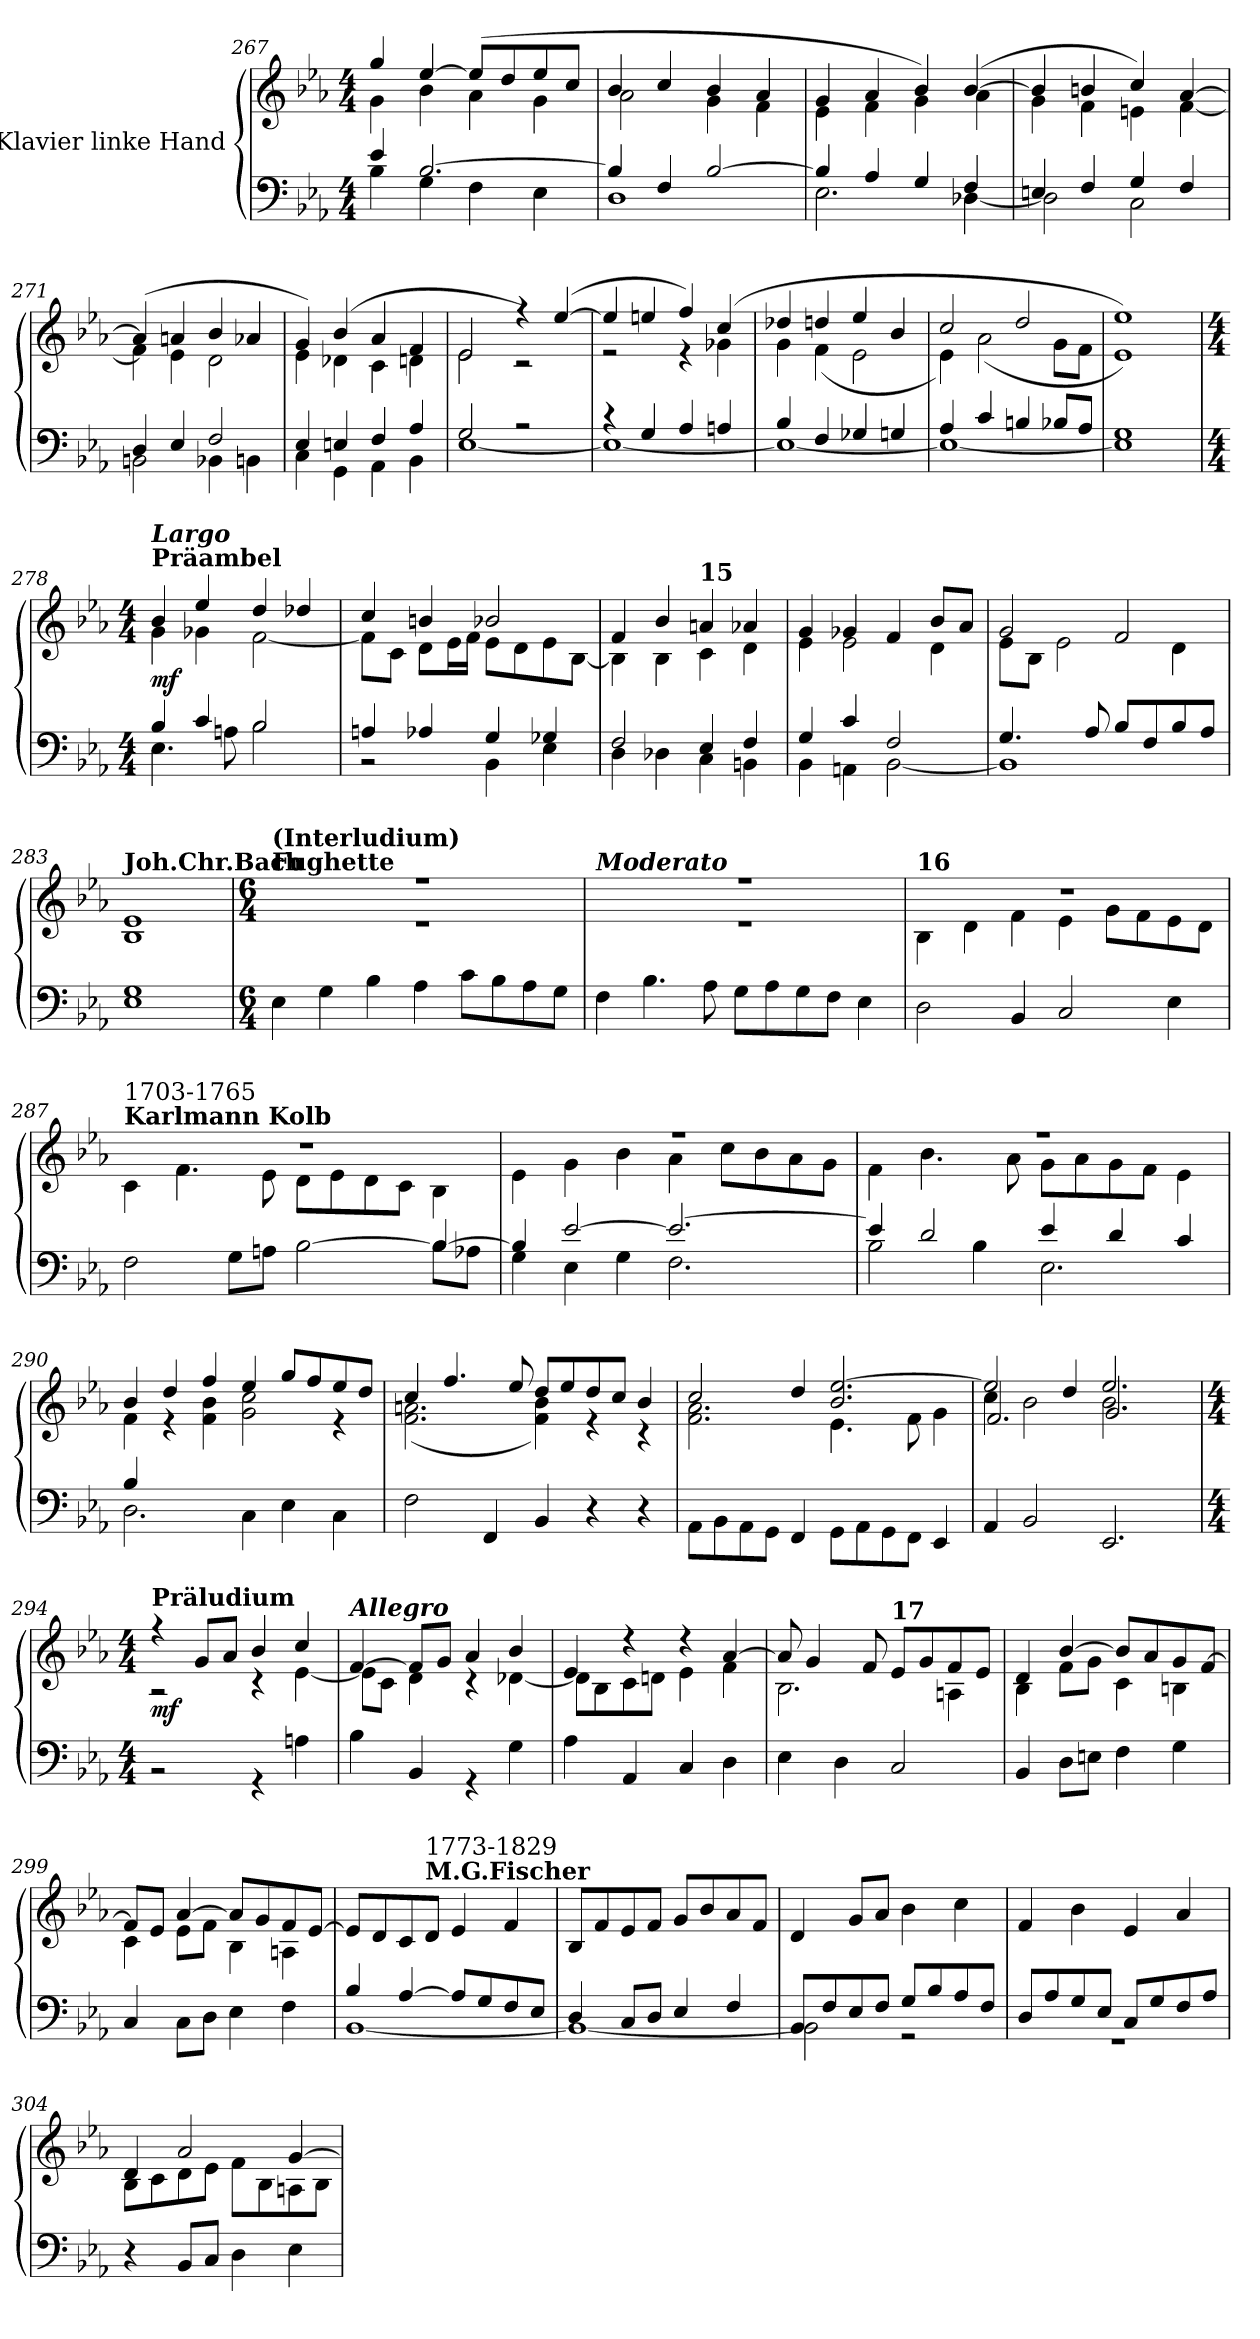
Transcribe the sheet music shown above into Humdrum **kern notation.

**kern	**kern	**dynam
*part1	*part1	*part1
*staff2	*staff1	*staff1/2
*I"Klavier linke Hand	*	*
*clefF4	*clefG2	*
*k[b-e-a-]	*k[b-e-a-]	*
*M4/4	*M4/4	*
=267	=267	=267
*^	*^	*
4e-/	4B-\	4gg/	4g\	.
[2.B-/	4G\	[4ee-/	4b-\	.
.	4F\	(8ee-/L]	4a-\	.
.	.	8dd/	.	.
.	4E-\	8ee-/	4g\	.
.	.	8cc/J	.	.
=268	=268	=268	=268	=268
4B-/]	1D	4b-/	2a-\	.
4F/	.	4cc/	.	.
[2B-/	.	4b-/	4g\	.
.	.	4a-/	4f\	.
!!LO:LB:g=z	!!
=269	=269	=269	=269	=269
4B-/]	2.E-\	4g/	4e-\	.
4A-/	.	4a-/	4f\	.
4G/	.	4b-/)	4g\	.
4F/	[4D-X\	([4b-/	4a-\	.
=270	=270	=270	=270	=270
4En/	2D-\]	4b-/]	4g\	.
4F/	.	4bn/	4f\	.
4G/	2C\	4cc/)	4en\	.
4F/	.	[4a-/	[4f\	.
!!LO:PB:g=z	!!
=271	=271	=271	=271	=271
4D/	2BBn\	(4a-/]	4f\]	.
4E-/	.	4an/	4e-\	.
2F/	4BB-X\	4b-/	2d\	.
.	4BBn\	4a-X/	.	.
=272	=272	=272	=272	=272
4E-/	4C\	4g/)	4e-\	.
4En/	4GG\	(4b-/	4d-X\	.
4F/	4AA-\	4a-/	4c\	.
4A-/	4BB-\	4f/	4dn\	.
=273	=273	=273	=273	=273
2G/	[1E-	2e-/	2e-\	.
2r	.	4r)	2r	.
.	.	([4ee-/	.	.
=274	=274	=274	=274	=274
4r	1E-_	4ee-/]	2r	.
4G/	.	4een/	.	.
4A-/	.	4ff/)	4r	.
4An/	.	(4cc/	4g-X\	.
=275	=275	=275	=275	=275
4B-/	1E-_	4dd-X/	4g\	.
4F/	.	4ddn/	(4f\	.
4G-X/	.	4ee-/	2e-\	.
4Gn/	.	4b-/	.	.
=276	=276	=276	=276	=276
4A-/	1E-_	2cc/	4e-\)	.
4c/	.	.	(2a-\	.
4Bn/	.	2dd/	.	.
8B-X/L	.	.	8g\L	.
8A-/J	.	.	8f\J	.
!!LO:LB:g=z	!!
=277	=277	=277	=277	=277
1G	1E->]	1ee->)	1e-)	.
!!LO:LB:g=z	!!
=278	=278	=278	=278	=278
*M4/4	*	*M4/4	*	*
!	!	!LO:TX:a:B:t=Präambel	!	!
!	!	!LO:TX:a:Bi:t=Largo	!	!
!	!	!	!	!LO:DY:b
4B-/	4.E-\	4b-/	4g\	mf
4c/	.	4ee-/	4g-X\	.
.	8An\	.	.	.
2B-/	2B-\	4dd/	[2f\	.
.	.	4dd-X/	.	.
=279	=279	=279	=279	=279
4An/	2r	4cc/	8f\L]	.
.	.	.	8c\J	.
4A-X/	.	4bn/	8d\L	.
.	.	.	16e-\L	.
.	.	.	16f\JJ	.
4G/	4BB-\	2b-X/	8e-\L	.
.	.	.	8d\	.
4G-X/	4E-\	.	8e-\	.
.	.	.	[8B-\J	.
=280	=280	=280	=280	=280
2F/	4D\	4f/	4B-\]	.
.	4D-X\	4b-/	4B-\	.
!	!	!LO:TX:a:B:t=15	!	!
4E-/	4C\	4an/	4c\	.
4F/	4BBn\	4a-X/	4d\	.
=281	=281	=281	=281	=281
4G/	4BB-\	4g/	4e-\	.
4c/	4AAn\	4g-X/	2e-\	.
2F/	[2BB-\	4f/	.	.
.	.	8b-/L	4d\	.
.	.	8a-/J	.	.
!!LO:LB:g=z	!!
=282	=282	=282	=282	=282
4.G/	1BB-]	2g/	8e-\L	.
.	.	.	8B-\J	.
.	.	.	2e-\	.
8A-/	.	.	.	.
8B-/L	.	2f/	.	.
8F/	.	.	.	.
8B-/	.	.	4d\	.
8A-/J	.	.	.	.
=283	=283	=283	=283	=283
!	!	!LO:TX:a:B:t=Joh.Chr.Bach	!	!
1G	1E-	1e-	1B-	.
!!LO:LB:g=z	!!
=284	=284	=284	=284	=284
*M6/4	*	*M6/4	*	*
!	!	!LO:TX:a:B:t=Fughette	!	!
!	!	!LO:TX:a:B:t=(Interludium)	!	!
1.ryy	4E-\	1.r	1.r	.
.	4G\	.	.	.
.	4B-\	.	.	.
.	4A-\	.	.	.
.	8c\L	.	.	.
.	8B-\	.	.	.
.	8A-\	.	.	.
.	8G\J	.	.	.
=285	=285	=285	=285	=285
!	!	!LO:TX:a:Bi:t=Moderato	!	!
1.ryy	4F\	1.r	1.r	.
.	4.B-\	.	.	.
.	8A-\	.	.	.
.	8G\L	.	.	.
.	8A-\	.	.	.
.	8G\	.	.	.
.	8F\J	.	.	.
.	4E-\	.	.	.
=286	=286	=286	=286	=286
!	!	!LO:TX:a:B:t=16	!	!
1.ryy	2D\	1.r	4B-\	.
.	.	.	4d\	.
.	4BB-/	.	4f\	.
.	2C/	.	4e-\	.
.	.	.	8g\L	.
.	.	.	8f\	.
.	4E-\	.	8e-\	.
.	.	.	8d\J	.
!!LO:LB:g=z	!!
=287	=287	=287	=287	=287
!	!	!LO:TX:a:B:t=Karlmann Kolb	!	!
!	!	!LO:TX:a:t=1703-1765	!	!
2ryy	2F\	1.r	4c\	.
.	.	.	4.f\	.
2ryy	8G\L	.	.	.
.	8An\J	.	8e-\	.
.	[2B-\	.	8d\L	.
.	.	.	8e-\	.
4ryy	.	.	8d\	.
.	.	.	8c\J	.
[4B-/	8B-\L]	.	4B-\	.
.	8A-X\J	.	.	.
=288	=288	=288	=288	=288
4B-/]	4G\	1.r	4e-\	.
[2e-/	4E-\	.	4g\	.
.	4G\	.	4b-\	.
2.e-/_	2.F\	.	4a-\	.
.	.	.	8cc\L	.
.	.	.	8b-\	.
.	.	.	8a-\	.
.	.	.	8g\J	.
!!LO:PB:g=z	!!
=289	=289	=289	=289	=289
4e-/]	2B-\	1.r	4f\	.
2d/	.	.	4.b-\	.
.	4B-\	.	.	.
.	.	.	8a-\	.
4e-/	2.E-\	.	8g\L	.
.	.	.	8a-\	.
4d/	.	.	8g\	.
.	.	.	8f\J	.
4c/	.	.	4e-\	.
=290	=290	=290	=290	=290
4B-/	2.D\	4b-/	4f\	.
2ryy	.	4dd/	4r	.
.	.	4ff/	4f\ 4b-\	.
2ryy	4C\	4ee-/	2g\ 2cc\	.
.	4E-\	8gg/L	.	.
.	.	8ff/	.	.
4ryy	4C\	8ee-/	4r	.
.	.	8dd/J	.	.
=291	=291	=291	=291	=291
2ryy	2F\	4cc/	(2.f\ 2.an\	.
.	.	4.ff/	.	.
2ryy	4FF/	.	.	.
.	.	8ee-/	.	.
.	4BB-/	8dd/L	4f\ 4b-\)	.
.	.	8ee-/	.	.
2ryy	4r	8dd/	4r	.
.	.	8cc/J	.	.
.	4r	4b-/	4r	.
!!LO:LB:g=z	!!
=292	=292	=292	=292	=292
2ryy	8AA-\L	2cc/	2.f\ 2.a-\	.
.	8BB-\	.	.	.
.	8AA-\	.	.	.
.	8GG\J	.	.	.
2ryy	4FF/	4dd/	.	.
.	8GG\L	2.b-/ [2.ee-/	4.e-\	.
.	8AA-\	.	.	.
2ryy	8GG\	.	.	.
.	8FF\J	.	8f\	.
.	4EE-/	.	4g\	.
=293	=293	=293	=293	=293
*	*	*	*^	*
2ryy	4AA-/	2ee-/]	4cc\	2.f/	.
.	2BB-/	.	2b-\	.	.
2ryy	.	4dd/	.	.	.
.	2.EE->/	2.ee->/	2.b-\	2.g/	.
2ryy	.	.	.	.	.
*	*	*v	*v	*v	*
!!LO:LB:g=z
=294	=294	=294	=294
*M4/4	*	*M4/4	*
*	*	*^	*
!	!	!LO:TX:a:B:t=Präludium	!	!
!	!	!	!	!LO:DY:b
1ryy	2r	4r	2r	mf
.	.	8g/L	.	.
.	.	8a-/J	.	.
.	4r	4b-/	4r	.
.	4An\	4cc/	[4e-\	.
=295	=295	=295	=295	=295
!	!	!LO:TX:a:Bi:t=Allegro	!	!
1ryy	4B-\	[4f/	8e-\L]	.
.	.	.	8c\J	.
.	4BB-/	8f/L]	4d\	.
.	.	8g/J	.	.
.	4r	4a-/	4r	.
.	4G\	4b-/	[4d-X\	.
=296	=296	=296	=296	=296
1ryy	4A-\	4e-/	8d-\L]	.
.	.	.	8B-\	.
.	4AA-/	4r	8c\	.
.	.	.	8dn\J	.
.	4C/	4r	4e-\	.
.	4D\	[4a-/	4f\	.
=297	=297	=297	=297	=297
1ryy	4E-\	8a-/]	2.B-\	.
.	.	4g/	.	.
.	4D\	.	.	.
.	.	8f/	.	.
!	!	!LO:TX:a:B:t=17	!	!
.	2C/	8e-/L	.	.
.	.	8g/	.	.
.	.	8f/	4An\	.
.	.	8e-/J	.	.
!!LO:LB:g=z	!!
=298	=298	=298	=298	=298
1ryy	4BB-/	4d/	4B-\	.
.	8D\L	[4b-/	8f\L	.
.	8En\J	.	8g\J	.
.	4F\	8b-/L]	4c\	.
.	.	8a-/	.	.
.	4G\	8g/	4Bn\	.
.	.	[8f/J	.	.
=299	=299	=299	=299	=299
1ryy	4C/	8f/L]	4c\	.
.	.	8e-/J	.	.
.	8C\L	[4a-/	8e-\L	.
.	8D\J	.	8f\J	.
.	4E-\	8a-/L]	4B-\	.
.	.	8g/	.	.
.	4F\	8f/	4An\	.
.	.	[8e-/J	.	.
*	*	*v	*v	*
=300	=300	=300	=300
4B-/	[1BB-	8e-/L]	.
.	.	8d/	.
[4A-/	.	8c/	.
!	!	!LO:TX:a:B:t=M.G.Fischer	!
!	!	!LO:TX:a:t=1773-1829	!
.	.	8d/J	.
8A-/L]	.	4e-/	.
8G/	.	.	.
8F/	.	4f/	.
8E-/J	.	.	.
!!LO:LB:g=z
=301	=301	=301	=301
4D/	1BB-_	8B-/L	.
.	.	8f/	.
8C/L	.	8e-/	.
8D/J	.	8f/J	.
4E-/	.	8g/L	.
.	.	8b-/	.
4F/	.	8a-/	.
.	.	8f/J	.
=302	=302	=302	=302
8BB-/L	2BB-\]	4d/	.
8F/	.	.	.
8E-/	.	8g/L	.
8F/J	.	8a-/J	.
8G/L	2r	4b-\	.
8B-/	.	.	.
8A-/	.	4cc\	.
8F/J	.	.	.
=303	=303	=303	=303
8D/L	1r	4f/	.
8A-/	.	.	.
8G/	.	4b-\	.
8E-/J	.	.	.
8C/L	.	4e-/	.
8G/	.	.	.
8F/	.	4a-/	.
8A-/J	.	.	.
*v	*v	*	*
!!LO:LB:g=z
=304	=304	=304
*	*^	*
4r	4d/	8B-\L	.
.	.	8c\	.
8BB-/L	2a-/	8d\	.
8C/J	.	8e-\J	.
4D\	.	8f\L	.
.	.	8B-\	.
4E-\	[4g/	8An\	.
.	.	8B-\J	.
*	*v	*v	*
=	=	=
*-	*-	*-
